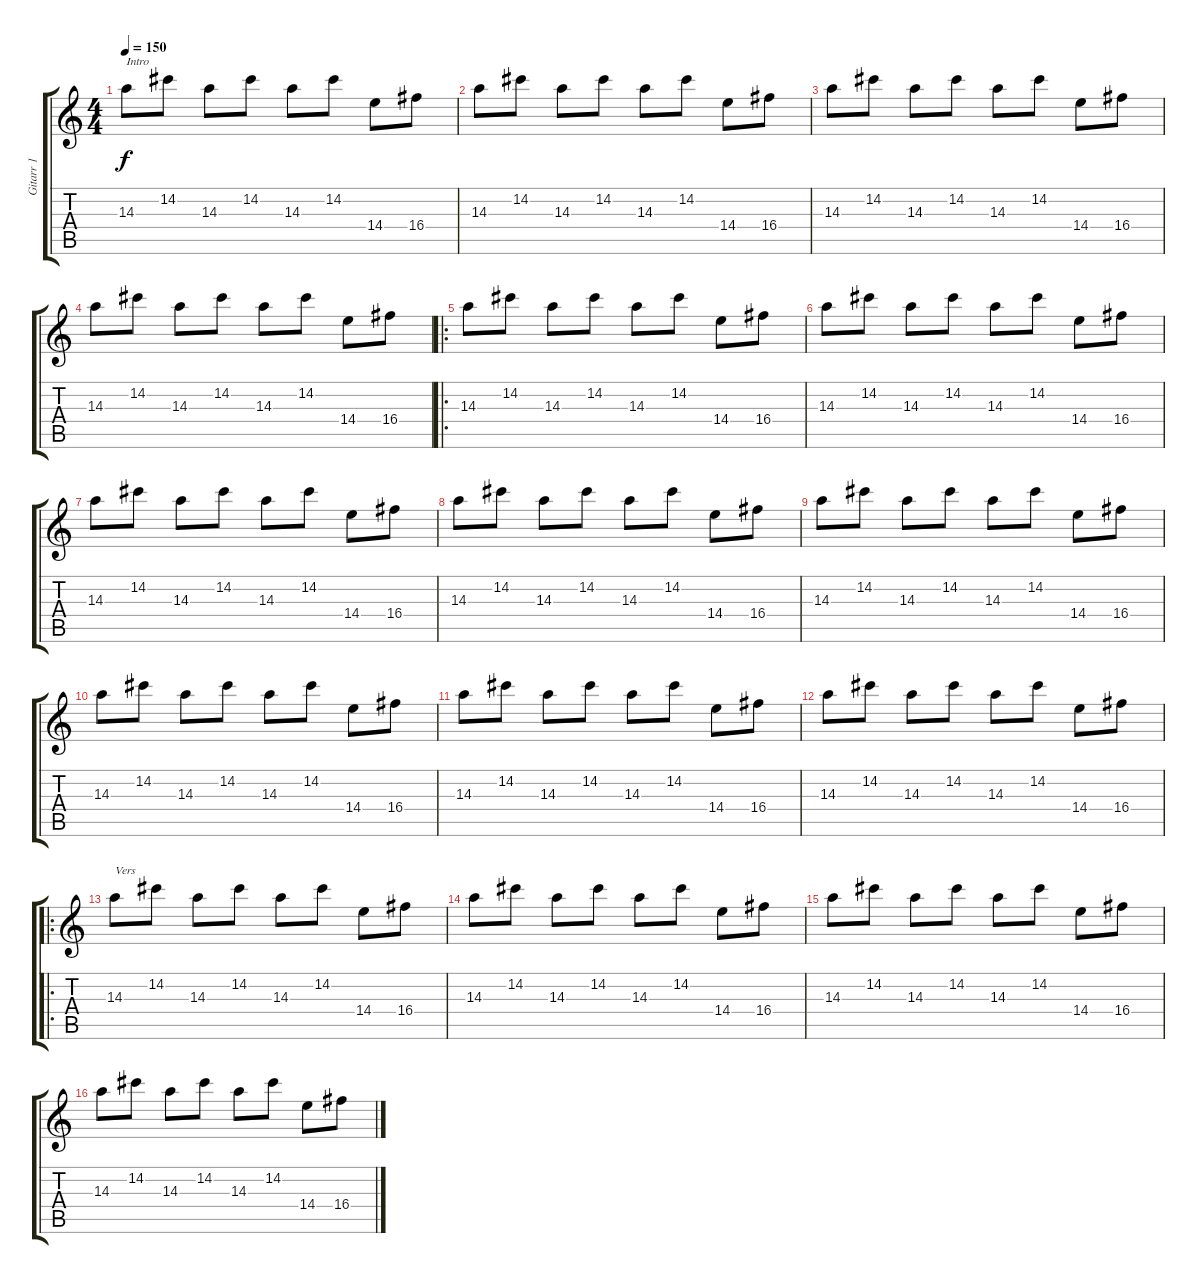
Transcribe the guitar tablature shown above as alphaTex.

\track ("Gitarr 1" "Gitarr 1") {instrument distortionguitar}
\staff {score tabs}
\tuning (E4 B3 G3 D3 A2 D2) {hide}
\ts (4 4)
\tempo 150
\clef g2
\ks c
14.3.8{txt "Intro" dy f instrument distortionguitar} 14.2.8 14.3.8 14.2.8 14.3.8 14.2.8 14.4.8 16.4.8 |
14.3.8 14.2.8 14.3.8 14.2.8 14.3.8 14.2.8 14.4.8 16.4.8 |
14.3.8 14.2.8 14.3.8 14.2.8 14.3.8 14.2.8 14.4.8 16.4.8 |
14.3.8 14.2.8 14.3.8 14.2.8 14.3.8 14.2.8 14.4.8 16.4.8 |
\ro
14.3.8 14.2.8 14.3.8 14.2.8 14.3.8 14.2.8 14.4.8 16.4.8 |
14.3.8 14.2.8 14.3.8 14.2.8 14.3.8 14.2.8 14.4.8 16.4.8 |
14.3.8 14.2.8 14.3.8 14.2.8 14.3.8 14.2.8 14.4.8 16.4.8 |
14.3.8 14.2.8 14.3.8 14.2.8 14.3.8 14.2.8 14.4.8 16.4.8 |
14.3.8 14.2.8 14.3.8 14.2.8 14.3.8 14.2.8 14.4.8 16.4.8 |
14.3.8 14.2.8 14.3.8 14.2.8 14.3.8 14.2.8 14.4.8 16.4.8 |
14.3.8 14.2.8 14.3.8 14.2.8 14.3.8 14.2.8 14.4.8 16.4.8 |
14.3.8 14.2.8 14.3.8 14.2.8 14.3.8 14.2.8 14.4.8 16.4.8 |
\ro
14.3.8{txt "Vers"} 14.2.8 14.3.8 14.2.8 14.3.8 14.2.8 14.4.8 16.4.8 |
14.3.8 14.2.8 14.3.8 14.2.8 14.3.8 14.2.8 14.4.8 16.4.8 |
14.3.8 14.2.8 14.3.8 14.2.8 14.3.8 14.2.8 14.4.8 16.4.8 |
14.3.8 14.2.8 14.3.8 14.2.8 14.3.8 14.2.8 14.4.8 16.4.8
